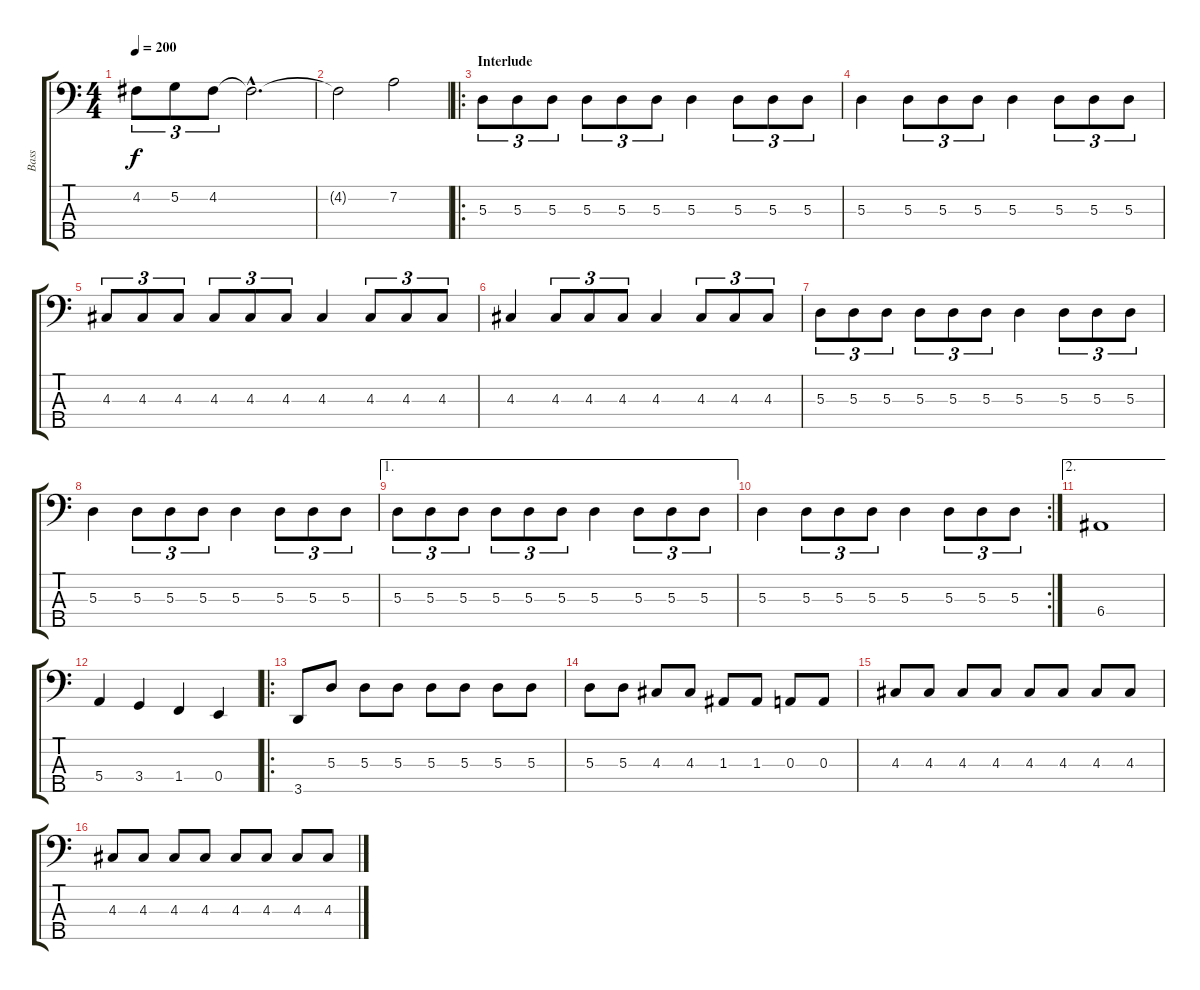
\track ("Bass" "Bass") {instrument electricbassfinger}
\staff {score tabs}
\tuning (G2 D2 A1 E1 B0) {hide}
\ts (4 4)
\tempo 200
\clef f4
\ks c
4.2.8{tu (3 2) dy f} 5.2.8{tu (3 2)} 4.2.8{tu (3 2)} 4.2{hac t}.2{d} |
4.2{t}.2 7.2.2 |
\ro
\section ("" "Interlude")
5.3.8{tu (3 2)} 5.3.8{tu (3 2)} 5.3.8{tu (3 2)} 5.3.8{tu (3 2)} 5.3.8{tu (3 2)} 5.3.8{tu (3 2)} 5.3.4 5.3.8{tu (3 2)} 5.3.8{tu (3 2)} 5.3.8{tu (3 2)} |
5.3.4 5.3.8{tu (3 2)} 5.3.8{tu (3 2)} 5.3.8{tu (3 2)} 5.3.4 5.3.8{tu (3 2)} 5.3.8{tu (3 2)} 5.3.8{tu (3 2)} |
4.3.8{tu (3 2)} 4.3.8{tu (3 2)} 4.3.8{tu (3 2)} 4.3.8{tu (3 2)} 4.3.8{tu (3 2)} 4.3.8{tu (3 2)} 4.3.4 4.3.8{tu (3 2)} 4.3.8{tu (3 2)} 4.3.8{tu (3 2)} |
4.3.4 4.3.8{tu (3 2)} 4.3.8{tu (3 2)} 4.3.8{tu (3 2)} 4.3.4 4.3.8{tu (3 2)} 4.3.8{tu (3 2)} 4.3.8{tu (3 2)} |
5.3.8{tu (3 2)} 5.3.8{tu (3 2)} 5.3.8{tu (3 2)} 5.3.8{tu (3 2)} 5.3.8{tu (3 2)} 5.3.8{tu (3 2)} 5.3.4 5.3.8{tu (3 2)} 5.3.8{tu (3 2)} 5.3.8{tu (3 2)} |
5.3.4 5.3.8{tu (3 2)} 5.3.8{tu (3 2)} 5.3.8{tu (3 2)} 5.3.4 5.3.8{tu (3 2)} 5.3.8{tu (3 2)} 5.3.8{tu (3 2)} |
\ae 1
5.3.8{tu (3 2)} 5.3.8{tu (3 2)} 5.3.8{tu (3 2)} 5.3.8{tu (3 2)} 5.3.8{tu (3 2)} 5.3.8{tu (3 2)} 5.3.4 5.3.8{tu (3 2)} 5.3.8{tu (3 2)} 5.3.8{tu (3 2)} |
\rc 2
5.3.4 5.3.8{tu (3 2)} 5.3.8{tu (3 2)} 5.3.8{tu (3 2)} 5.3.4 5.3.8{tu (3 2)} 5.3.8{tu (3 2)} 5.3.8{tu (3 2)} |
\ae 2
6.4.1 |
5.4.4 3.4.4 1.4.4 0.4.4 |
\ro
3.5.8 5.3.8 5.3.8 5.3.8 5.3.8 5.3.8 5.3.8 5.3.8 |
5.3.8 5.3.8 4.3.8 4.3.8 1.3.8 1.3.8 0.3.8 0.3.8 |
4.3.8 4.3.8 4.3.8 4.3.8 4.3.8 4.3.8 4.3.8 4.3.8 |
4.3.8 4.3.8 4.3.8 4.3.8 4.3.8 4.3.8 4.3.8 4.3.8
